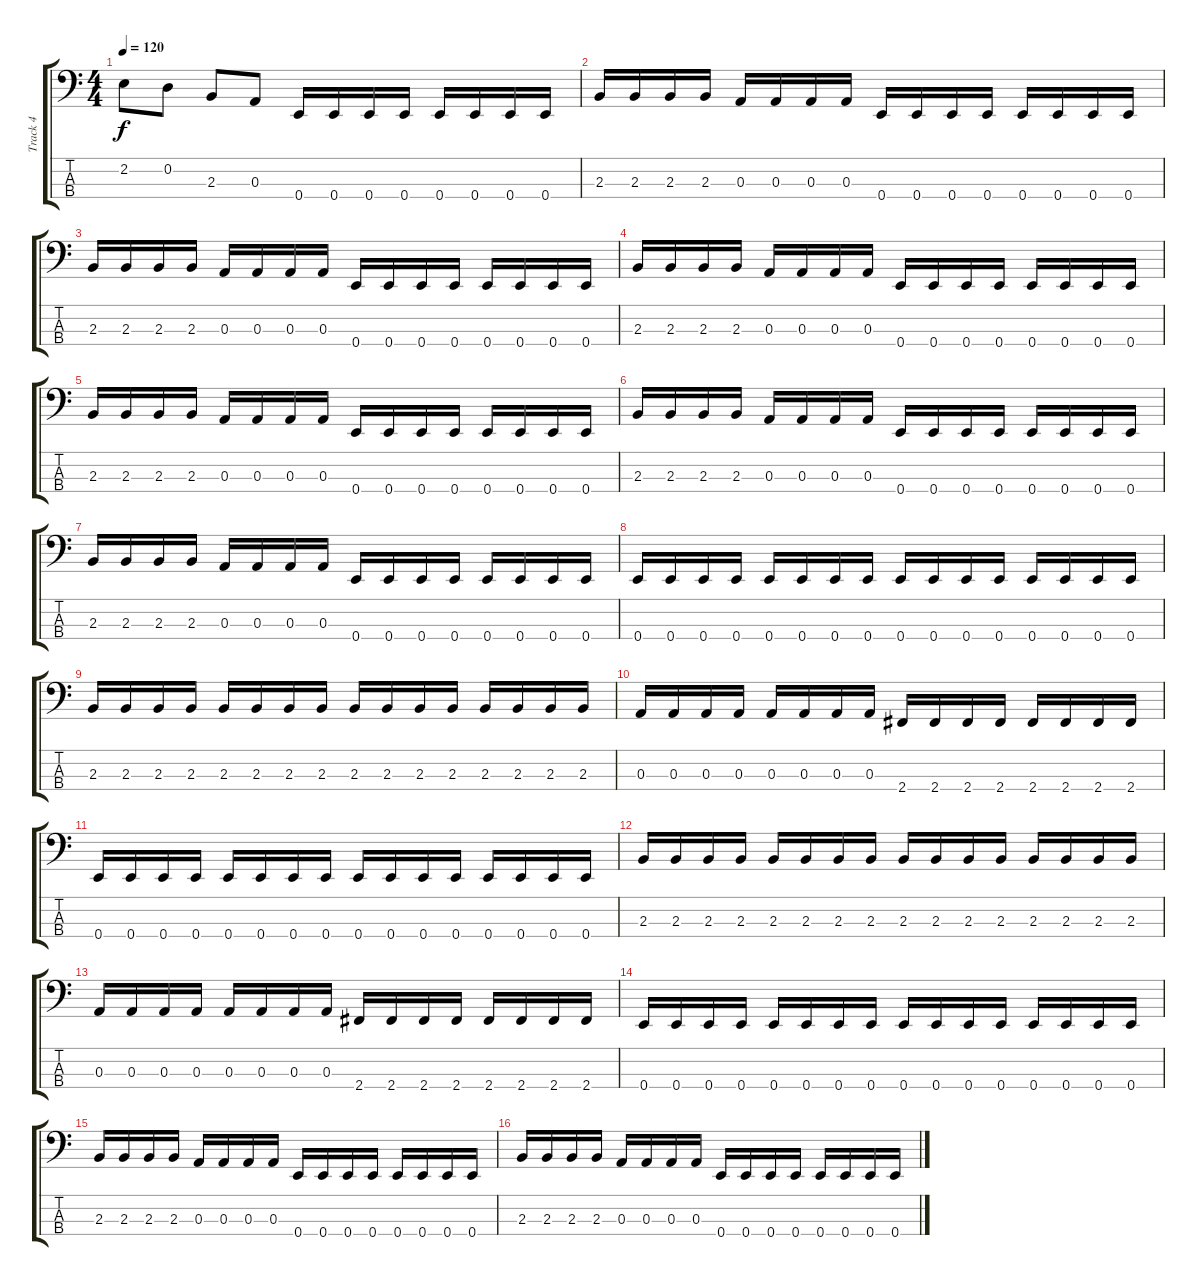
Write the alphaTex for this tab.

\track ("Track 4" "Track 4") {instrument electricbassfinger}
\staff {score tabs}
\tuning (G2 D2 A1 E1) {hide}
\ts (4 4)
\tempo 120
\clef f4
\ks c
2.2.8{dy f} 0.2.8 2.3.8 0.3.8 0.4.16 0.4.16 0.4.16 0.4.16 0.4.16 0.4.16 0.4.16 0.4.16 |
2.3.16 2.3.16 2.3.16 2.3.16 0.3.16 0.3.16 0.3.16 0.3.16 0.4.16 0.4.16 0.4.16 0.4.16 0.4.16 0.4.16 0.4.16 0.4.16 |
2.3.16 2.3.16 2.3.16 2.3.16 0.3.16 0.3.16 0.3.16 0.3.16 0.4.16 0.4.16 0.4.16 0.4.16 0.4.16 0.4.16 0.4.16 0.4.16 |
2.3.16 2.3.16 2.3.16 2.3.16 0.3.16 0.3.16 0.3.16 0.3.16 0.4.16 0.4.16 0.4.16 0.4.16 0.4.16 0.4.16 0.4.16 0.4.16 |
2.3.16 2.3.16 2.3.16 2.3.16 0.3.16 0.3.16 0.3.16 0.3.16 0.4.16 0.4.16 0.4.16 0.4.16 0.4.16 0.4.16 0.4.16 0.4.16 |
2.3.16 2.3.16 2.3.16 2.3.16 0.3.16 0.3.16 0.3.16 0.3.16 0.4.16 0.4.16 0.4.16 0.4.16 0.4.16 0.4.16 0.4.16 0.4.16 |
2.3.16 2.3.16 2.3.16 2.3.16 0.3.16 0.3.16 0.3.16 0.3.16 0.4.16 0.4.16 0.4.16 0.4.16 0.4.16 0.4.16 0.4.16 0.4.16 |
0.4.16 0.4.16 0.4.16 0.4.16 0.4.16 0.4.16 0.4.16 0.4.16 0.4.16 0.4.16 0.4.16 0.4.16 0.4.16 0.4.16 0.4.16 0.4.16 |
2.3.16 2.3.16 2.3.16 2.3.16 2.3.16 2.3.16 2.3.16 2.3.16 2.3.16 2.3.16 2.3.16 2.3.16 2.3.16 2.3.16 2.3.16 2.3.16 |
0.3.16 0.3.16 0.3.16 0.3.16 0.3.16 0.3.16 0.3.16 0.3.16 2.4.16 2.4.16 2.4.16 2.4.16 2.4.16 2.4.16 2.4.16 2.4.16 |
0.4.16 0.4.16 0.4.16 0.4.16 0.4.16 0.4.16 0.4.16 0.4.16 0.4.16 0.4.16 0.4.16 0.4.16 0.4.16 0.4.16 0.4.16 0.4.16 |
2.3.16 2.3.16 2.3.16 2.3.16 2.3.16 2.3.16 2.3.16 2.3.16 2.3.16 2.3.16 2.3.16 2.3.16 2.3.16 2.3.16 2.3.16 2.3.16 |
0.3.16 0.3.16 0.3.16 0.3.16 0.3.16 0.3.16 0.3.16 0.3.16 2.4.16 2.4.16 2.4.16 2.4.16 2.4.16 2.4.16 2.4.16 2.4.16 |
0.4.16 0.4.16 0.4.16 0.4.16 0.4.16 0.4.16 0.4.16 0.4.16 0.4.16 0.4.16 0.4.16 0.4.16 0.4.16 0.4.16 0.4.16 0.4.16 |
2.3.16 2.3.16 2.3.16 2.3.16 0.3.16 0.3.16 0.3.16 0.3.16 0.4.16 0.4.16 0.4.16 0.4.16 0.4.16 0.4.16 0.4.16 0.4.16 |
2.3.16 2.3.16 2.3.16 2.3.16 0.3.16 0.3.16 0.3.16 0.3.16 0.4.16 0.4.16 0.4.16 0.4.16 0.4.16 0.4.16 0.4.16 0.4.16
